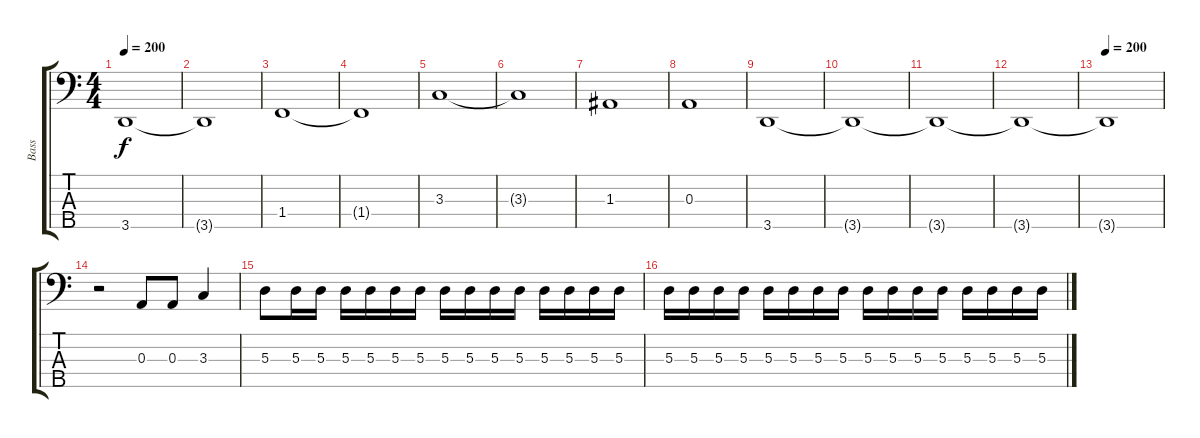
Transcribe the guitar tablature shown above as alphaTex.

\track ("Bass" "Bass") {instrument electricbassfinger}
\staff {score tabs}
\tuning (G2 D2 A1 E1 B0) {hide}
\ts (4 4)
\section ("" "")
\tempo 200
\clef f4
\ks c
3.5.1{dy f} |
3.5{t}.1 |
1.4.1 |
1.4{t}.1 |
3.3.1 |
3.3{t}.1 |
1.3.1 |
0.3.1 |
3.5.1 |
3.5{t}.1 |
3.5{t}.1 |
3.5{t}.1 |
\tempo 200
3.5{t}.1 |
r.2 0.3.8 0.3.8 3.3.4 |
\section ("" "")
5.3.8 5.3.16 5.3.16 5.3.16 5.3.16 5.3.16 5.3.16 5.3.16 5.3.16 5.3.16 5.3.16 5.3.16 5.3.16 5.3.16 5.3.16 |
5.3.16 5.3.16 5.3.16 5.3.16 5.3.16 5.3.16 5.3.16 5.3.16 5.3.16 5.3.16 5.3.16 5.3.16 5.3.16 5.3.16 5.3.16 5.3.16
